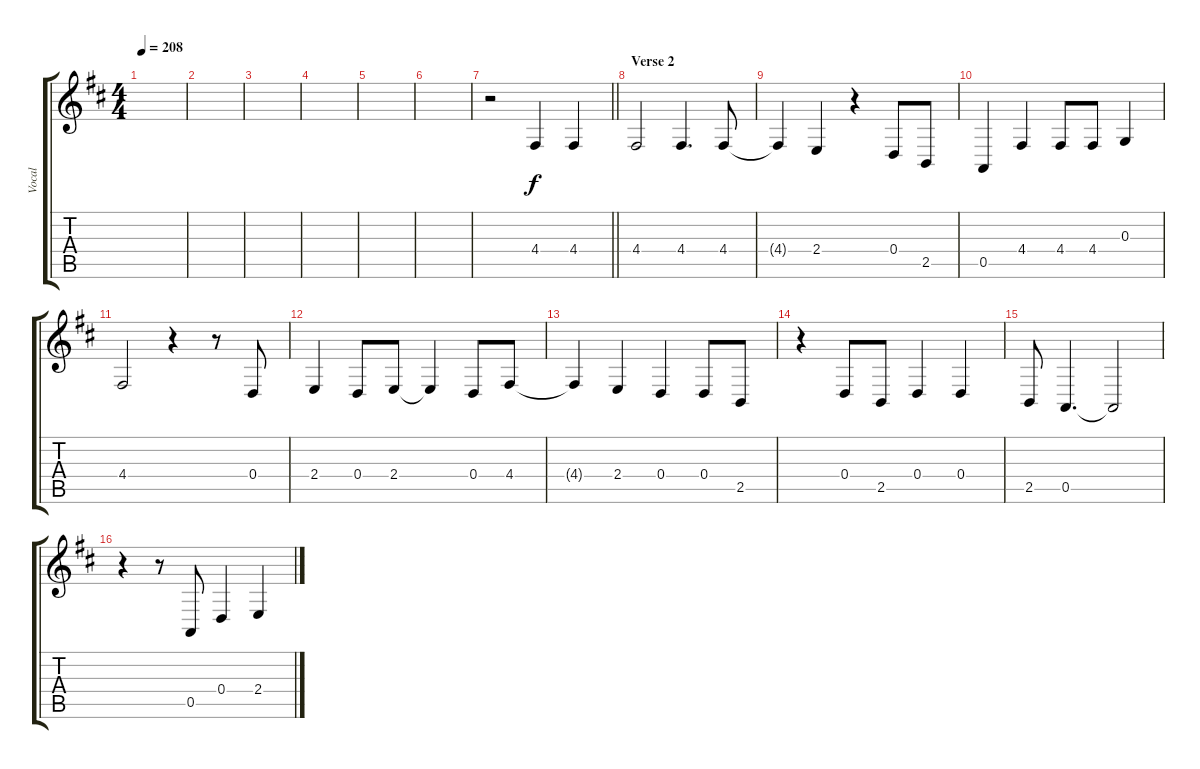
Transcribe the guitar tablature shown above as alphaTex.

\track ("Vocal" "Vocal") {instrument brightacousticpiano}
\staff {score tabs}
\tuning (E4 B3 G3 D3 A2 E2) {hide}
\ts (4 4)
\tempo 208
\clef g2
\ks d
|
|
|
|
|
|
\barLineRight lightlight
r.2 4.4.4 4.4.4 |
\section ("" "Verse 2")
4.4.2 4.4.4{d} 4.4.8 |
4.4{t}.4 2.4.4 r.4 0.4.8 2.5.8 |
0.5.4 4.4.4 4.4.8 4.4.8 0.3.4 |
4.4.2 r.4 r.8 0.4.8 |
2.4.4 0.4.8 2.4.8 2.4{t}.4 0.4.8 4.4.8 |
4.4{t}.4 2.4.4 0.4.4 0.4.8 2.5.8 |
r.4 0.4.8 2.5.8 0.4.4 0.4.4 |
2.5.8 0.5.4{d} 0.5{t}.2 |
r.4 r.8 0.5.8 0.4.4 2.4.4
